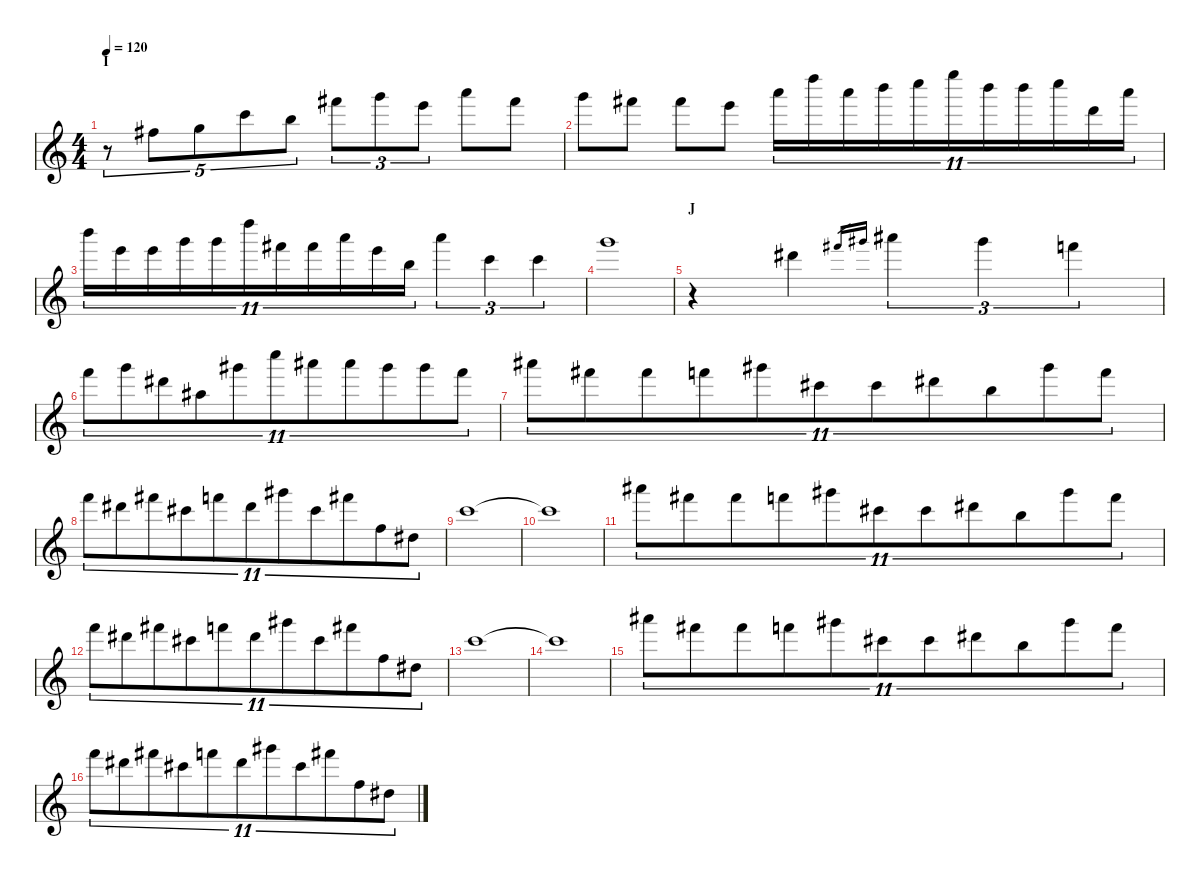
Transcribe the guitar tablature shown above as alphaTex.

\defaultSystemsLayout 4
\hideDynamics
\bracketExtendMode nobrackets
\singleTrackTrackNamePolicy hidden
\multiTrackTrackNamePolicy hidden
\otherSystemsTrackNameOrientation horizontal
\track ("Vibes (Ruth Underwood)" "vib.") {instrument vibraphone}
\staff {score}
\tuning (E5 B4 G4 D4 A3 E3)
\ts (4 4)
\section ("" "I")
\tempo 120
\clef g2
\ks c
r.8{tu (5 4) dy f beam Down} 16.4{acc #}.8{tu (5 4) dy fff beam Down} 17.4.8{tu (5 4) beam Down} 17.3.8{tu (5 4) beam Down} 16.3.8{tu (5 4) beam Down} 19.2{acc #}.8{tu (3 2) beam Down} 20.2.8{tu (3 2) beam Down} 17.2.8{tu (3 2) beam Down} 17.1.8{beam Down} 19.2{acc #}.8{beam Down} |
20.2.8{beam Down} 19.2{acc #}.8{beam Down} 19.2{acc #}.8{beam Down} 17.2.8{beam Down} 22.2.16{tu (11 8) beam Down} 22.1.16{tu (11 8) beam Down} 22.2.16{tu (11 8) beam Down} 19.1.16{tu (11 8) beam Down} 20.1.16{tu (11 8) beam Down} 24.1.16{tu (11 8) beam Down} 19.1.16{tu (11 8) beam Down} 19.1.16{tu (11 8) beam Down} 20.1.16{tu (11 8) beam Down} 19.3.16{tu (11 8) beam Down} 22.2.16{tu (11 8) beam Down} |
19.1.16{tu (11 8) beam Down} 21.3.16{tu (11 8) beam Down} 21.3.16{tu (11 8) beam Down} 20.2.16{tu (11 8) beam Down} 20.2.16{tu (11 8) beam Down} 22.1.16{tu (11 8) beam Down} 19.2{acc #}.16{tu (11 8) beam Down} 19.2{acc #}.16{tu (11 8) beam Down} 22.2.16{tu (11 8) beam Down} 21.3.16{tu (11 8) beam Down} 21.4.16{tu (11 8) beam Down} 22.2.4{tu (3 2) beam Down} 22.4.4{tu (3 2) beam Down} 22.4.4{tu (3 2) beam Down} |
20.2.1{beam Down} |
\section ("" "J")
r.4{beam Down} 20.3{acc #}.4{beam Down} 23.3{acc #}.16{gr dy mf beam Up} 21.2{acc #}.16{gr dy ff beam Up} 23.2{acc #}.4{tu (3 2) dy fff beam Down} 21.2{acc #}.4{tu (3 2) beam Down} 22.3.4{tu (3 2) beam Down} |
22.3.8{tu (11 8) beam Down} 24.3.8{tu (11 8) beam Down} 20.3{acc #}.8{tu (11 8) beam Down} 20.4{acc #}.8{tu (11 8) beam Down} 21.2{acc #}.8{tu (11 8) beam Down} 20.1.8{tu (11 8) beam Down} 23.2{acc #}.8{tu (11 8) beam Down} 23.2{acc #}.8{tu (11 8) beam Down} 21.2{acc #}.8{tu (11 8) beam Down} 21.2{acc #}.8{tu (11 8) beam Down} 22.3.8{tu (11 8) beam Down} |
23.2{acc #}.8{tu (11 8) beam Down} 23.3{acc #}.8{tu (11 8) beam Down} 23.3{acc #}.8{tu (11 8) beam Down} 22.3.8{tu (11 8) beam Down} 21.2{acc #}.8{tu (11 8) beam Down} 23.4{acc #}.8{tu (11 8) beam Down} 23.4{acc #}.8{tu (11 8) beam Down} 20.3{acc #}.8{tu (11 8) beam Down} 21.4.8{tu (11 8) beam Down} 21.2{acc #}.8{tu (11 8) beam Down} 22.3.8{tu (11 8) beam Down} |
22.3.8{tu (11 8) beam Down} 20.3{acc #}.8{tu (11 8) beam Down} 23.3{acc #}.8{tu (11 8) beam Down} 23.4{acc #}.8{tu (11 8) beam Down} 22.3.8{tu (11 8) beam Down} 20.3{acc #}.8{tu (11 8) beam Down} 21.2{acc #}.8{tu (11 8) beam Down} 23.4{acc #}.8{tu (11 8) beam Down} 23.3{acc #}.8{tu (11 8) beam Down} 20.5.8{tu (11 8) beam Down} 18.5{acc #}.8{tu (11 8) beam Down} |
22.4.1{beam Down} |
22.4{t}.1{dy f beam Down} |
23.2{acc #}.8{tu (11 8) dy fff beam Down} 23.3{acc #}.8{tu (11 8) beam Down} 23.3{acc #}.8{tu (11 8) beam Down} 22.3.8{tu (11 8) beam Down} 21.2{acc #}.8{tu (11 8) beam Down} 23.4{acc #}.8{tu (11 8) beam Down} 23.4{acc #}.8{tu (11 8) beam Down} 20.3{acc #}.8{tu (11 8) beam Down} 21.4.8{tu (11 8) beam Down} 21.2{acc #}.8{tu (11 8) beam Down} 22.3.8{tu (11 8) beam Down} |
22.3.8{tu (11 8) beam Down} 20.3{acc #}.8{tu (11 8) beam Down} 23.3{acc #}.8{tu (11 8) beam Down} 23.4{acc #}.8{tu (11 8) beam Down} 22.3.8{tu (11 8) beam Down} 20.3{acc #}.8{tu (11 8) beam Down} 21.2{acc #}.8{tu (11 8) beam Down} 23.4{acc #}.8{tu (11 8) beam Down} 23.3{acc #}.8{tu (11 8) beam Down} 20.5.8{tu (11 8) beam Down} 18.5{acc #}.8{tu (11 8) beam Down} |
22.4.1{beam Down} |
22.4{t}.1{dy f beam Down} |
23.2{acc #}.8{tu (11 8) dy fff beam Down} 23.3{acc #}.8{tu (11 8) beam Down} 23.3{acc #}.8{tu (11 8) beam Down} 22.3.8{tu (11 8) beam Down} 21.2{acc #}.8{tu (11 8) beam Down} 23.4{acc #}.8{tu (11 8) beam Down} 23.4{acc #}.8{tu (11 8) beam Down} 20.3{acc #}.8{tu (11 8) beam Down} 21.4.8{tu (11 8) beam Down} 21.2{acc #}.8{tu (11 8) beam Down} 22.3.8{tu (11 8) beam Down} |
22.3.8{tu (11 8) beam Down} 20.3{acc #}.8{tu (11 8) beam Down} 23.3{acc #}.8{tu (11 8) beam Down} 23.4{acc #}.8{tu (11 8) beam Down} 22.3.8{tu (11 8) beam Down} 20.3{acc #}.8{tu (11 8) beam Down} 21.2{acc #}.8{tu (11 8) beam Down} 23.4{acc #}.8{tu (11 8) beam Down} 23.3{acc #}.8{tu (11 8) beam Down} 20.5.8{tu (11 8) beam Down} 18.5{acc #}.8{tu (11 8) beam Down}
